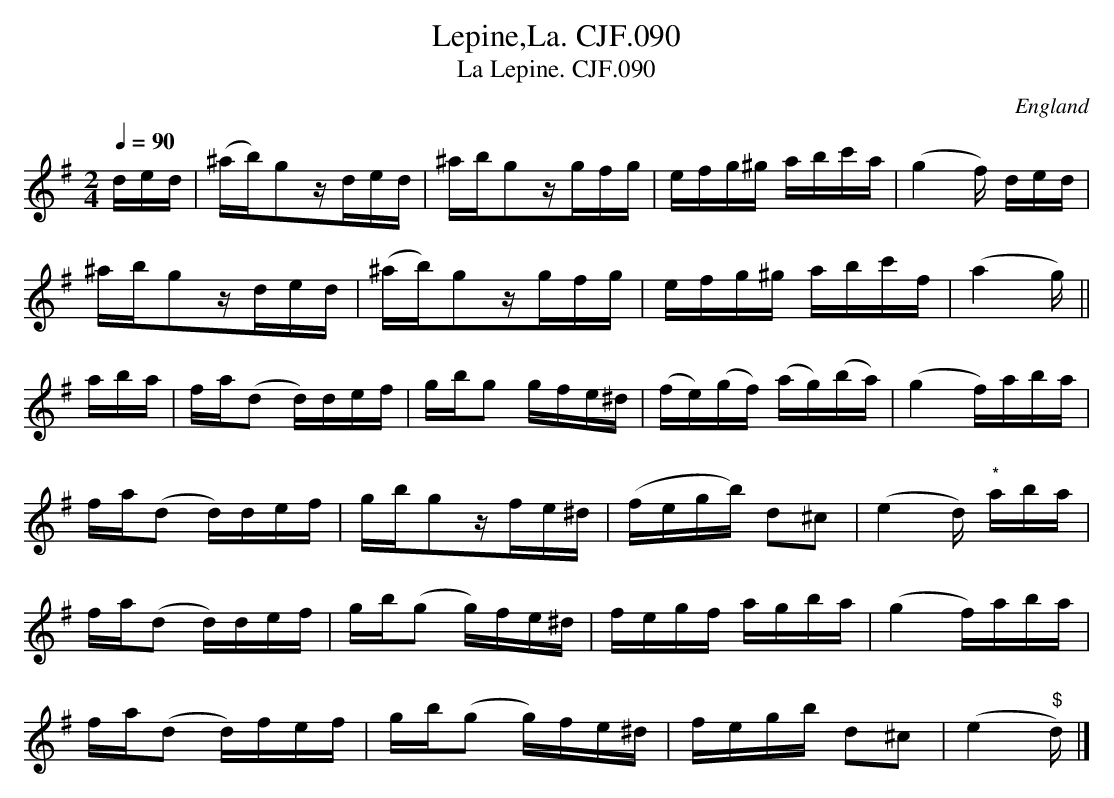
X:1
T:Lepine,La. CJF.090
T:La Lepine. CJF.090
O:England
M:2/4
L:1/16
Q:1/4=90
K:G major
ded|\
(^ab)g2zded|^abg2zgfg|efg^g abc'a|(g4 f) ded|!
^abg2zded|(^ab)g2zgfg|efg^g abc'f|(a4 g)h||!
aba|fa(d2 d)def|gbg2 gfe^d|(fe)(gf) (ag)(ba)|(g4 f)aba|!
fa(d2 d)def|gbg2zfe^d|(fegb) d2^c2|(e4 d) "*"aba|!
fa(d2 d)def|gb(g2 g)fe^d|fegf agba|(g4 f)aba|!
fa(d2 d)fef|gb(g2 g)fe^d|fegb d2^c2|(e4"$"d)|]
